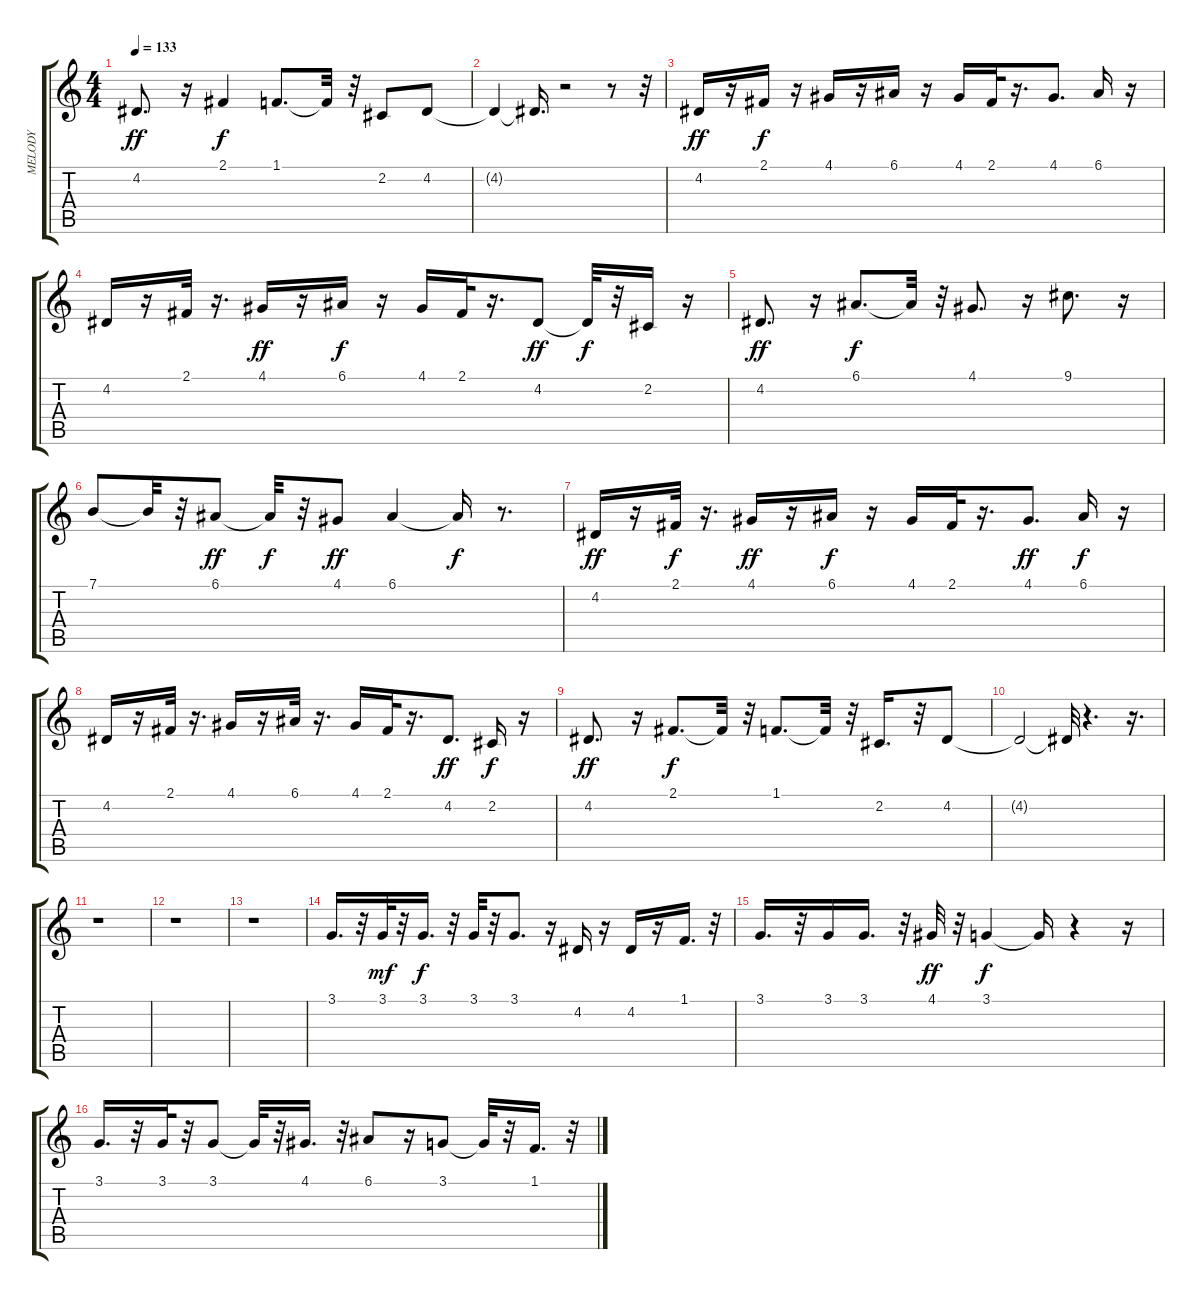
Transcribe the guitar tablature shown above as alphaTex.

\track ("MELODY                              " "MELODY    ") {instrument flute}
\staff {score tabs}
\tuning (E4 B3 G3 D3 A2 E2) {hide}
\ts (4 4)
\tempo 133
\clef g2
\ks c
4.2.8{d dy ff} r.16 2.1.4{dy f} 1.1.8{d} 1.1{t}.32 r.32 2.2.8 4.2.8 |
4.2{t}.4 4.2{t}.16{d} r.2 r.8 r.32 |
4.2.16{dy ff} r.16 2.1.16{dy f} r.16 4.1.16 r.16 6.1.16 r.16 4.1.16 2.1.32 r.16{d} 4.1.8{d} 6.1.16 r.16 |
4.2.16 r.16 2.1.32 r.16{d} 4.1.16{dy ff} r.16 6.1.16{dy f} r.16 4.1.16 2.1.32 r.16{d} 4.2.8{dy ff} 4.2{t}.32{dy f} r.32 2.2.16 r.16 |
4.2.8{d dy ff} r.16 6.1.8{d dy f} 6.1{t}.32 r.32 4.1.8{d} r.16 9.1.8{d} r.16 |
7.1.8 7.1{t}.32 r.32 6.1.8{dy ff} 6.1{t}.32{dy f} r.32 4.1.8{dy ff} 6.1.4 6.1{t}.16{dy f} r.8{d} |
4.2.16{dy ff} r.16 2.1.32{dy f} r.16{d} 4.1.16{dy ff} r.16 6.1.16{dy f} r.16 4.1.16 2.1.32 r.16{d} 4.1.8{d dy ff} 6.1.16{dy f} r.16 |
4.2.16 r.16 2.1.32 r.16{d} 4.1.16 r.16 6.1.32 r.16{d} 4.1.16 2.1.32 r.16{d} 4.2.8{d dy ff} 2.2.16{dy f} r.16 |
4.2.8{d dy ff} r.16 2.1.8{d dy f} 2.1{t}.32 r.32 1.1.8{d} 1.1{t}.32 r.32 2.2.16{d} r.32 4.2.8 |
4.2{t}.2 4.2{t}.32 r.4{d} r.16{d} |
r.1 |
r.1 |
r.1 |
3.1.16{d} r.32 3.1.32{dy mf} r.32 3.1.16{d dy f} r.32 3.1.32 r.32 3.1.8{d} r.16 4.2.16 r.16 4.2.16 r.16 1.1.16{d} r.32 |
3.1.16{d} r.32 3.1.16 3.1.16{d} r.32 4.1.32{dy ff} r.32 3.1.4{dy f} 3.1{t}.16 r.4 r.16 |
3.1.16{d} r.32 3.1.32 r.32 3.1.8 3.1{t}.32 r.32 4.1.16{d} r.32 6.1.8 r.16 3.1.8 3.1{t}.32 r.32 1.1.16{d} r.32
